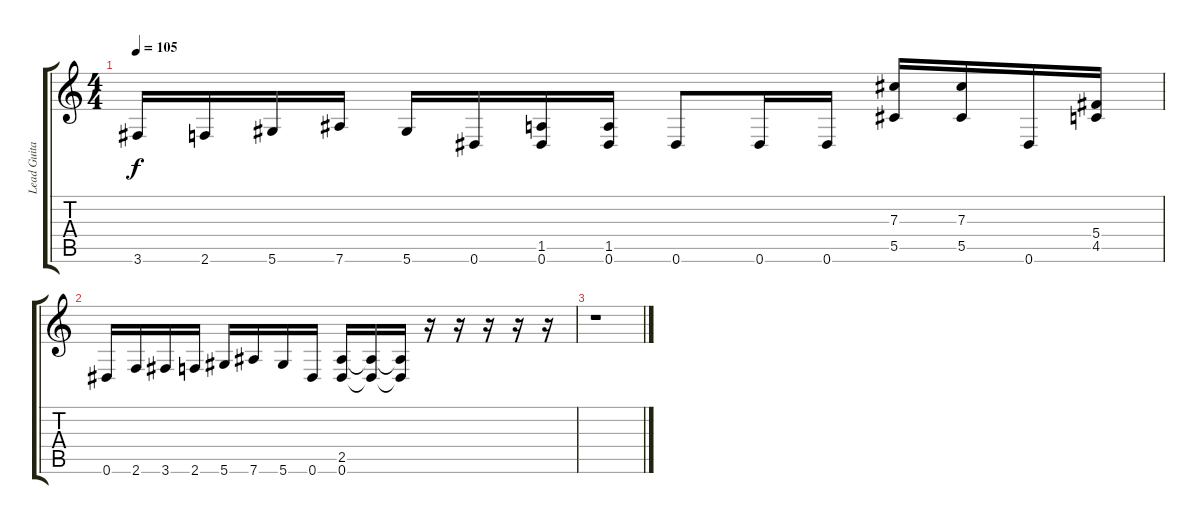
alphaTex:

\track ("Lead Guitar" "Lead Guita") {instrument overdrivenguitar}
\staff {score tabs}
\tuning (Eb4 Bb3 Gb3 Db3 Ab2 Eb2) {hide}
\ts (4 4)
\tempo 105
\clef g2
\ks c
3.6.16{dy f} 2.6.16 5.6.16 7.6.16 5.6.16 0.6.16 (1.5 0.6).16 (1.5 0.6).16 0.6.8 0.6.16 0.6.16 (7.3 5.5).16 (7.3 5.5).16 0.6.16 (5.4 4.5).16 |
0.6.16 2.6.16 3.6.16 2.6.16 5.6.16 7.6.16 5.6.16 0.6.16 (2.5 0.6).16 (2.5{t} 0.6{t}).16 (2.5{t} 0.6{t}).16 r.16 r.16 r.16 r.16 r.16 |
r.1
